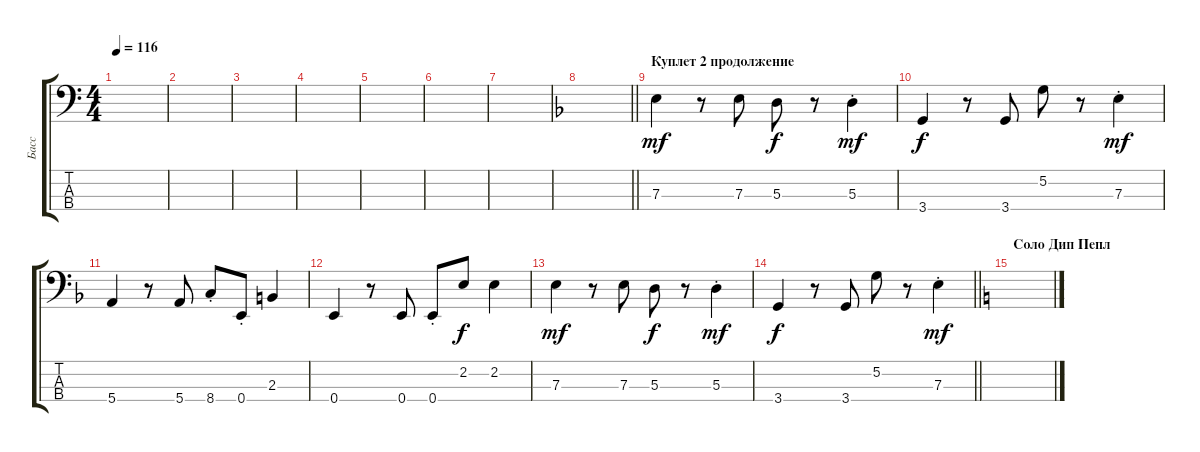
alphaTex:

\track ("Басс" "Басс") {instrument electricbasspick}
\staff {score tabs}
\tuning (G2 D2 A1 E1) {hide}
\ts (4 4)
\tempo 116
\clef f4
\ks c
|
|
|
|
|
|
|
\barLineRight lightlight
\ks dminor
|
\section ("" "Куплет 2 продолжение")
7.3.4{dy mf} r.8 7.3.8 5.3.8{dy f} r.8 5.3{st}.4{dy mf} |
3.4.4{dy f} r.8 3.4.8 5.2.8 r.8 7.3{st}.4{dy mf} |
5.4.4 r.8 5.4.8 8.4{st}.8 0.4{st}.8 2.3.4 |
0.4.4 r.8 0.4.8 0.4{st}.8 2.2.8{dy f} 2.2.4 |
7.3.4{dy mf} r.8 7.3.8 5.3.8{dy f} r.8 5.3{st}.4{dy mf} |
\barLineRight lightlight
3.4.4{dy f} r.8 3.4.8 5.2.8 r.8 7.3{st}.4{dy mf} |
\section ("" "Соло Дип Пепл")
\ks c
